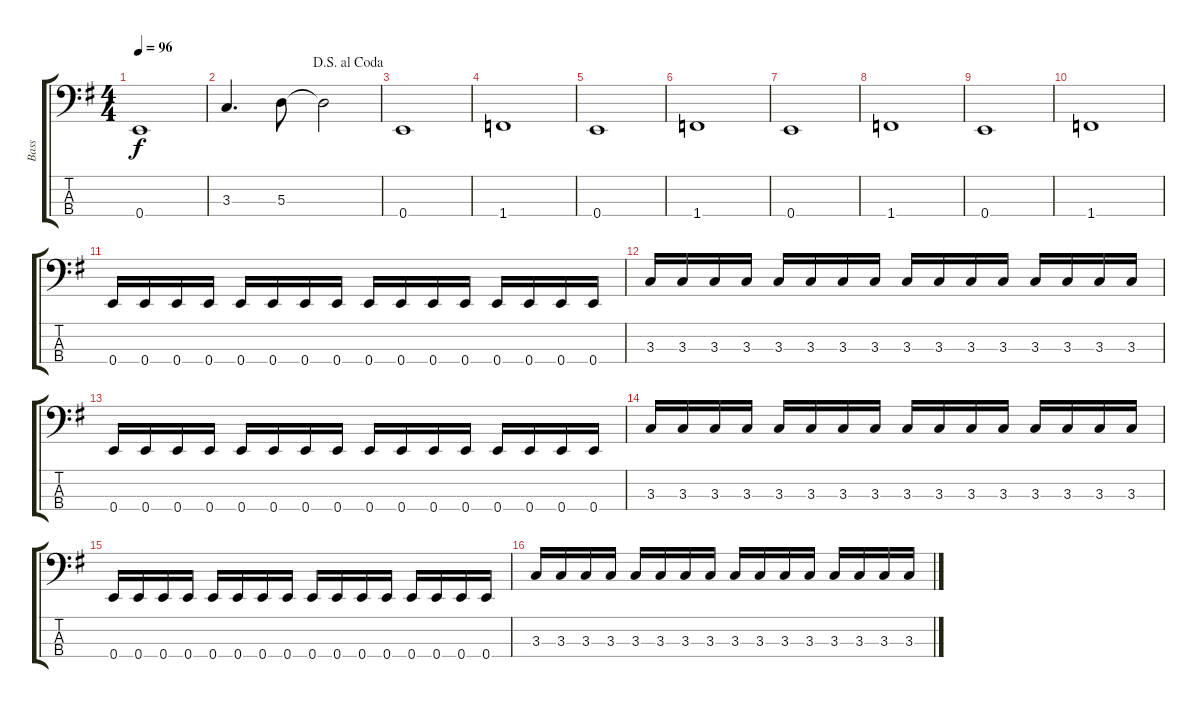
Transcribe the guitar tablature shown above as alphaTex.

\track ("Bass" "Bass") {instrument electricbassfinger}
\staff {score tabs}
\tuning (G2 D2 A1 E1) {hide}
\ts (4 4)
\tempo 96
\clef f4
\ks g
0.4.1{dy f} |
\jump dalsegnoalcoda
3.3.4{d} 5.3.8 5.3{t}.2 |
0.4.1 |
1.4.1 |
0.4.1 |
1.4.1 |
0.4.1 |
1.4.1 |
0.4.1 |
1.4.1 |
0.4.16 0.4.16 0.4.16 0.4.16 0.4.16 0.4.16 0.4.16 0.4.16 0.4.16 0.4.16 0.4.16 0.4.16 0.4.16 0.4.16 0.4.16 0.4.16 |
3.3.16 3.3.16 3.3.16 3.3.16 3.3.16 3.3.16 3.3.16 3.3.16 3.3.16 3.3.16 3.3.16 3.3.16 3.3.16 3.3.16 3.3.16 3.3.16 |
0.4.16 0.4.16 0.4.16 0.4.16 0.4.16 0.4.16 0.4.16 0.4.16 0.4.16 0.4.16 0.4.16 0.4.16 0.4.16 0.4.16 0.4.16 0.4.16 |
3.3.16 3.3.16 3.3.16 3.3.16 3.3.16 3.3.16 3.3.16 3.3.16 3.3.16 3.3.16 3.3.16 3.3.16 3.3.16 3.3.16 3.3.16 3.3.16 |
0.4.16 0.4.16 0.4.16 0.4.16 0.4.16 0.4.16 0.4.16 0.4.16 0.4.16 0.4.16 0.4.16 0.4.16 0.4.16 0.4.16 0.4.16 0.4.16 |
3.3.16 3.3.16 3.3.16 3.3.16 3.3.16 3.3.16 3.3.16 3.3.16 3.3.16 3.3.16 3.3.16 3.3.16 3.3.16 3.3.16 3.3.16 3.3.16
